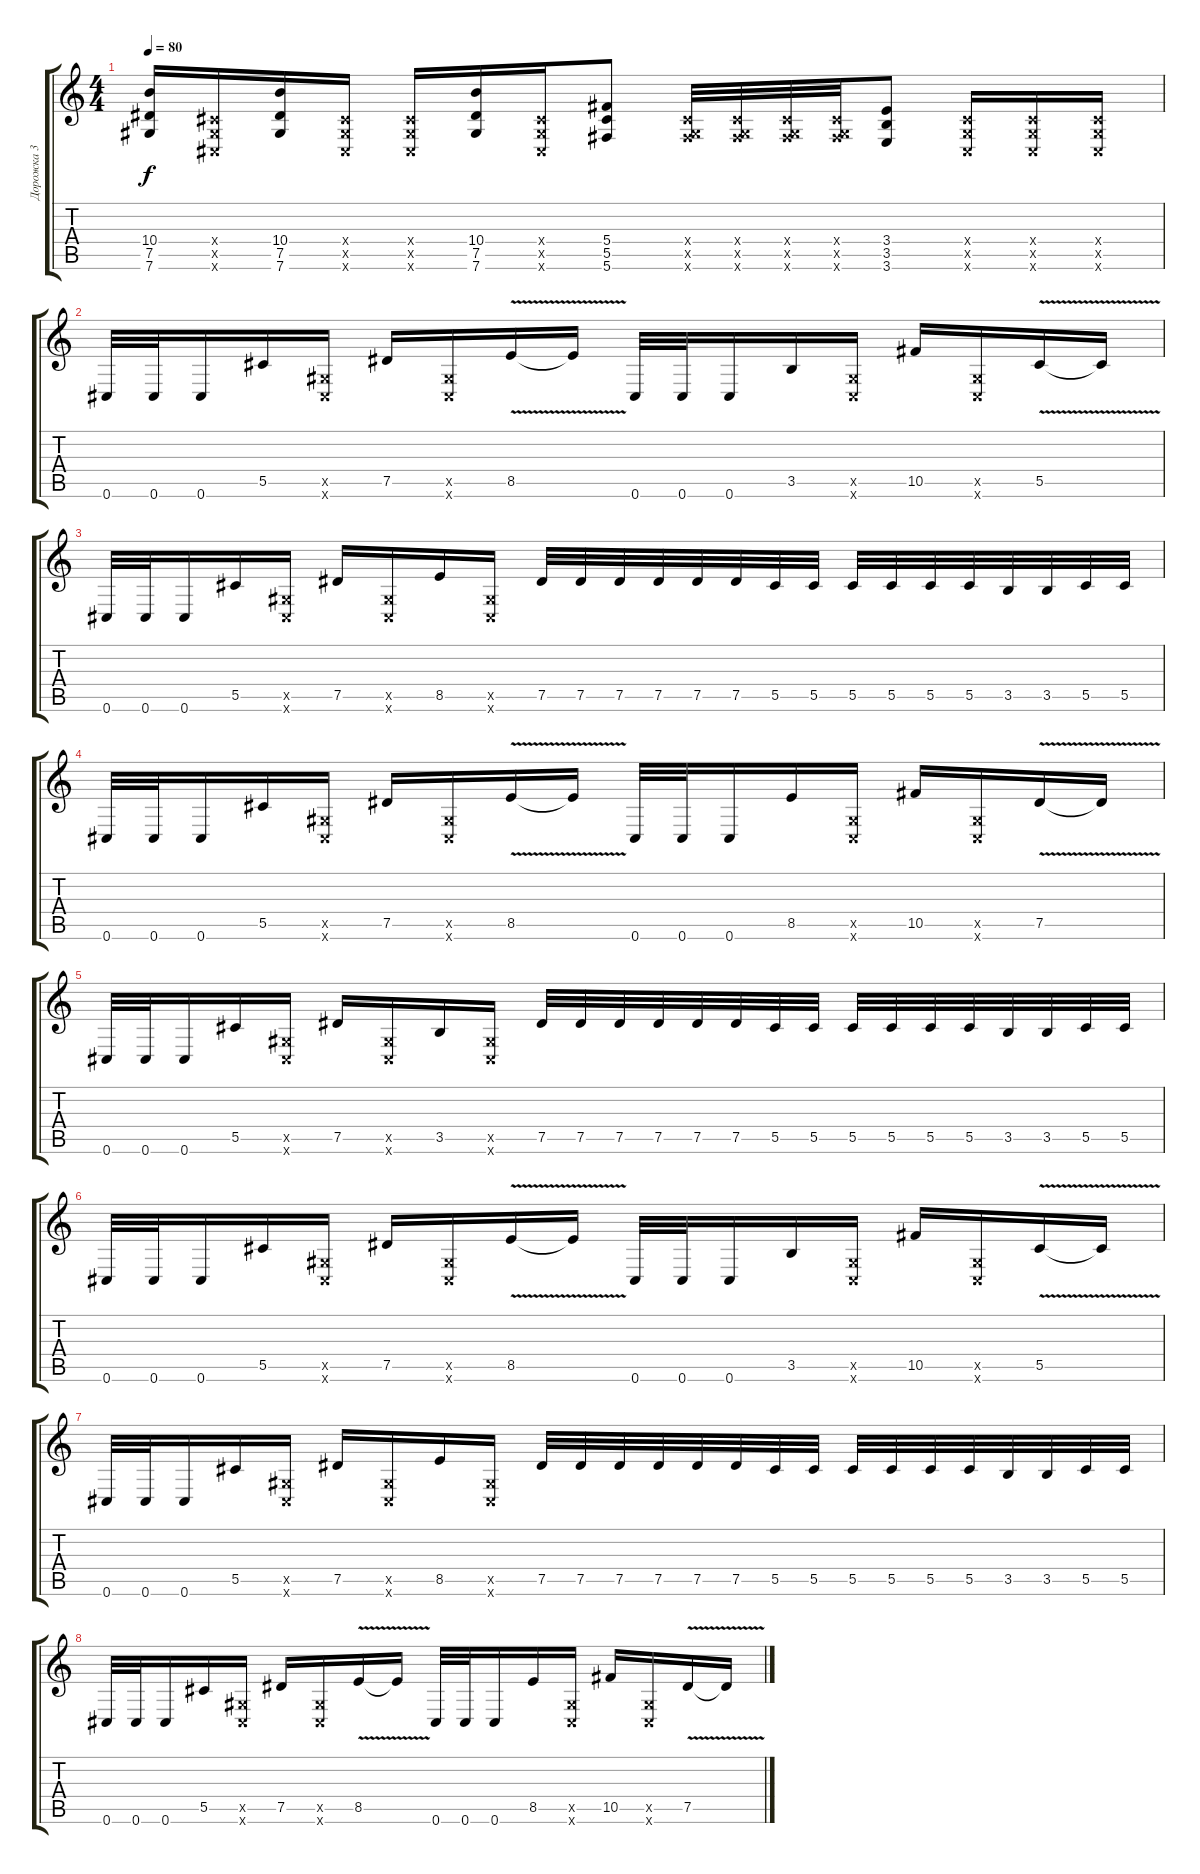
\track ("Дорожка 3" "Дорожка 3") {instrument distortionguitar}
\staff {score tabs}
\tuning (Eb4 Bb3 Gb3 Db3 Ab2 Db2) {hide}
\ts (4 4)
\tempo 80
\clef g2
\ks c
(10.4{t} 7.5{t} 7.6{t}).16{dy f} (0.4{x} 0.5{x} 0.6{x}).16 (10.4 7.5 7.6).16 (0.4{x} 0.5{x} 0.6{x}).16 (0.4{x} 0.5{x} 0.6{x}).16 (10.4 7.5 7.6).16 (0.4{x} 0.5{x} 0.6{x}).16 (5.4 5.5 5.6).8 (0.4{x} 0.5{x} 5.6{x}).32 (0.4{x} 0.5{x} 5.6{x}).32 (0.4{x} 0.5{x} 5.6{x}).32 (0.4{x} 0.5{x} 5.6{x}).32 (3.4 3.5 3.6).8 (0.4{x} 0.5{x} 0.6{x}).16 (0.4{x} 0.5{x} 0.6{x}).16 (0.4{x} 0.5{x} 0.6{x}).16 |
0.6.32 0.6.32 0.6.16 5.5.16 (0.5{x} 0.6{x}).16 7.5.16 (0.5{x} 0.6{x}).16 8.5{v}.16 8.5{t}.16 0.6.32 0.6.32 0.6.16 3.5.16 (0.5{x} 0.6{x}).16 10.5.16 (0.5{x} 0.6{x}).16 5.5{v}.16 5.5{t}.16 |
0.6.32 0.6.32 0.6.16 5.5.16 (0.5{x} 0.6{x}).16 7.5.16 (0.5{x} 0.6{x}).16 8.5.16 (0.5{x} 0.6{x}).16 7.5.32 7.5.32 7.5.32 7.5.32 7.5.32 7.5.32 5.5.32 5.5.32 5.5.32 5.5.32 5.5.32 5.5.32 3.5.32 3.5.32 5.5.32 5.5.32 |
0.6.32 0.6.32 0.6.16 5.5.16 (0.5{x} 0.6{x}).16 7.5.16 (0.5{x} 0.6{x}).16 8.5{v}.16 8.5{t}.16 0.6.32 0.6.32 0.6.16 8.5.16 (0.5{x} 0.6{x}).16 10.5.16 (0.5{x} 0.6{x}).16 7.5{v}.16 7.5{t}.16 |
0.6.32 0.6.32 0.6.16 5.5.16 (0.5{x} 0.6{x}).16 7.5.16 (0.5{x} 0.6{x}).16 3.5.16 (0.5{x} 0.6{x}).16 7.5.32 7.5.32 7.5.32 7.5.32 7.5.32 7.5.32 5.5.32 5.5.32 5.5.32 5.5.32 5.5.32 5.5.32 3.5.32 3.5.32 5.5.32 5.5.32 |
0.6.32 0.6.32 0.6.16 5.5.16 (0.5{x} 0.6{x}).16 7.5.16 (0.5{x} 0.6{x}).16 8.5{v}.16 8.5{t}.16 0.6.32 0.6.32 0.6.16 3.5.16 (0.5{x} 0.6{x}).16 10.5.16 (0.5{x} 0.6{x}).16 5.5{v}.16 5.5{t}.16 |
0.6.32 0.6.32 0.6.16 5.5.16 (0.5{x} 0.6{x}).16 7.5.16 (0.5{x} 0.6{x}).16 8.5.16 (0.5{x} 0.6{x}).16 7.5.32 7.5.32 7.5.32 7.5.32 7.5.32 7.5.32 5.5.32 5.5.32 5.5.32 5.5.32 5.5.32 5.5.32 3.5.32 3.5.32 5.5.32 5.5.32 |
0.6.32 0.6.32 0.6.16 5.5.16 (0.5{x} 0.6{x}).16 7.5.16 (0.5{x} 0.6{x}).16 8.5{v}.16 8.5{t}.16 0.6.32 0.6.32 0.6.16 8.5.16 (0.5{x} 0.6{x}).16 10.5.16 (0.5{x} 0.6{x}).16 7.5{v}.16 7.5{t}.16
